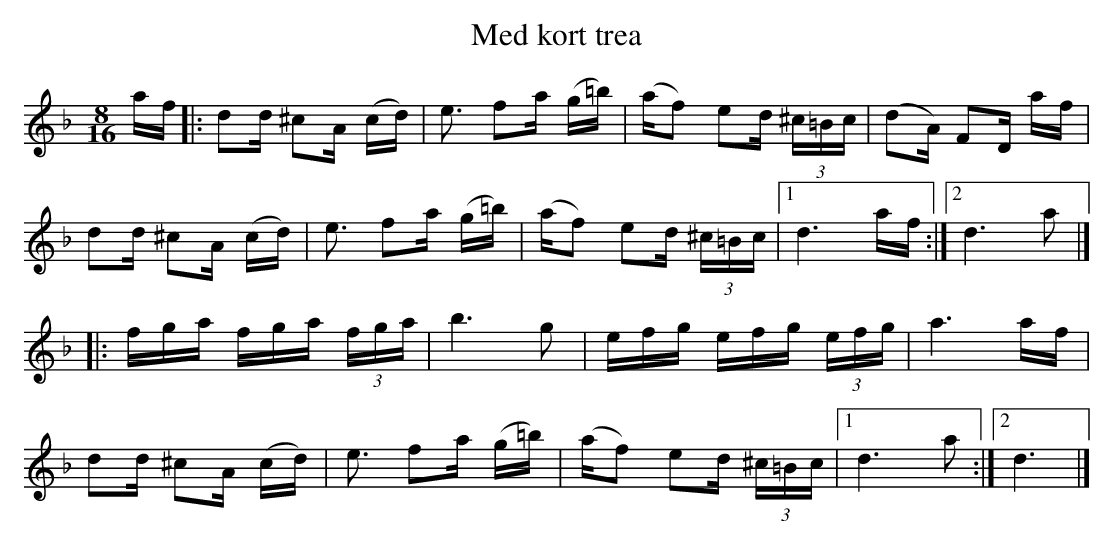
X:1
T:Med kort trea
M:8/16
L:1/16
K:Dm
af|:d2d ^c2A (cd)|e3 f2a (g=b)| (af2) e2d (3^c=Bc|(d2A) F2D af|
d2d ^c2A (cd)|e3 f2a (g=b)| (af2) e2d (3^c=Bc|1 d6  af:|2 d6  a2|]
|:fga fga (3fga|b6 g2|efg efg (3efg|a6 af|
d2d ^c2A (cd)|e3 f2a (g=b)| (af2) e2d (3^c=Bc|1 d6  a2:|2 d6|]
